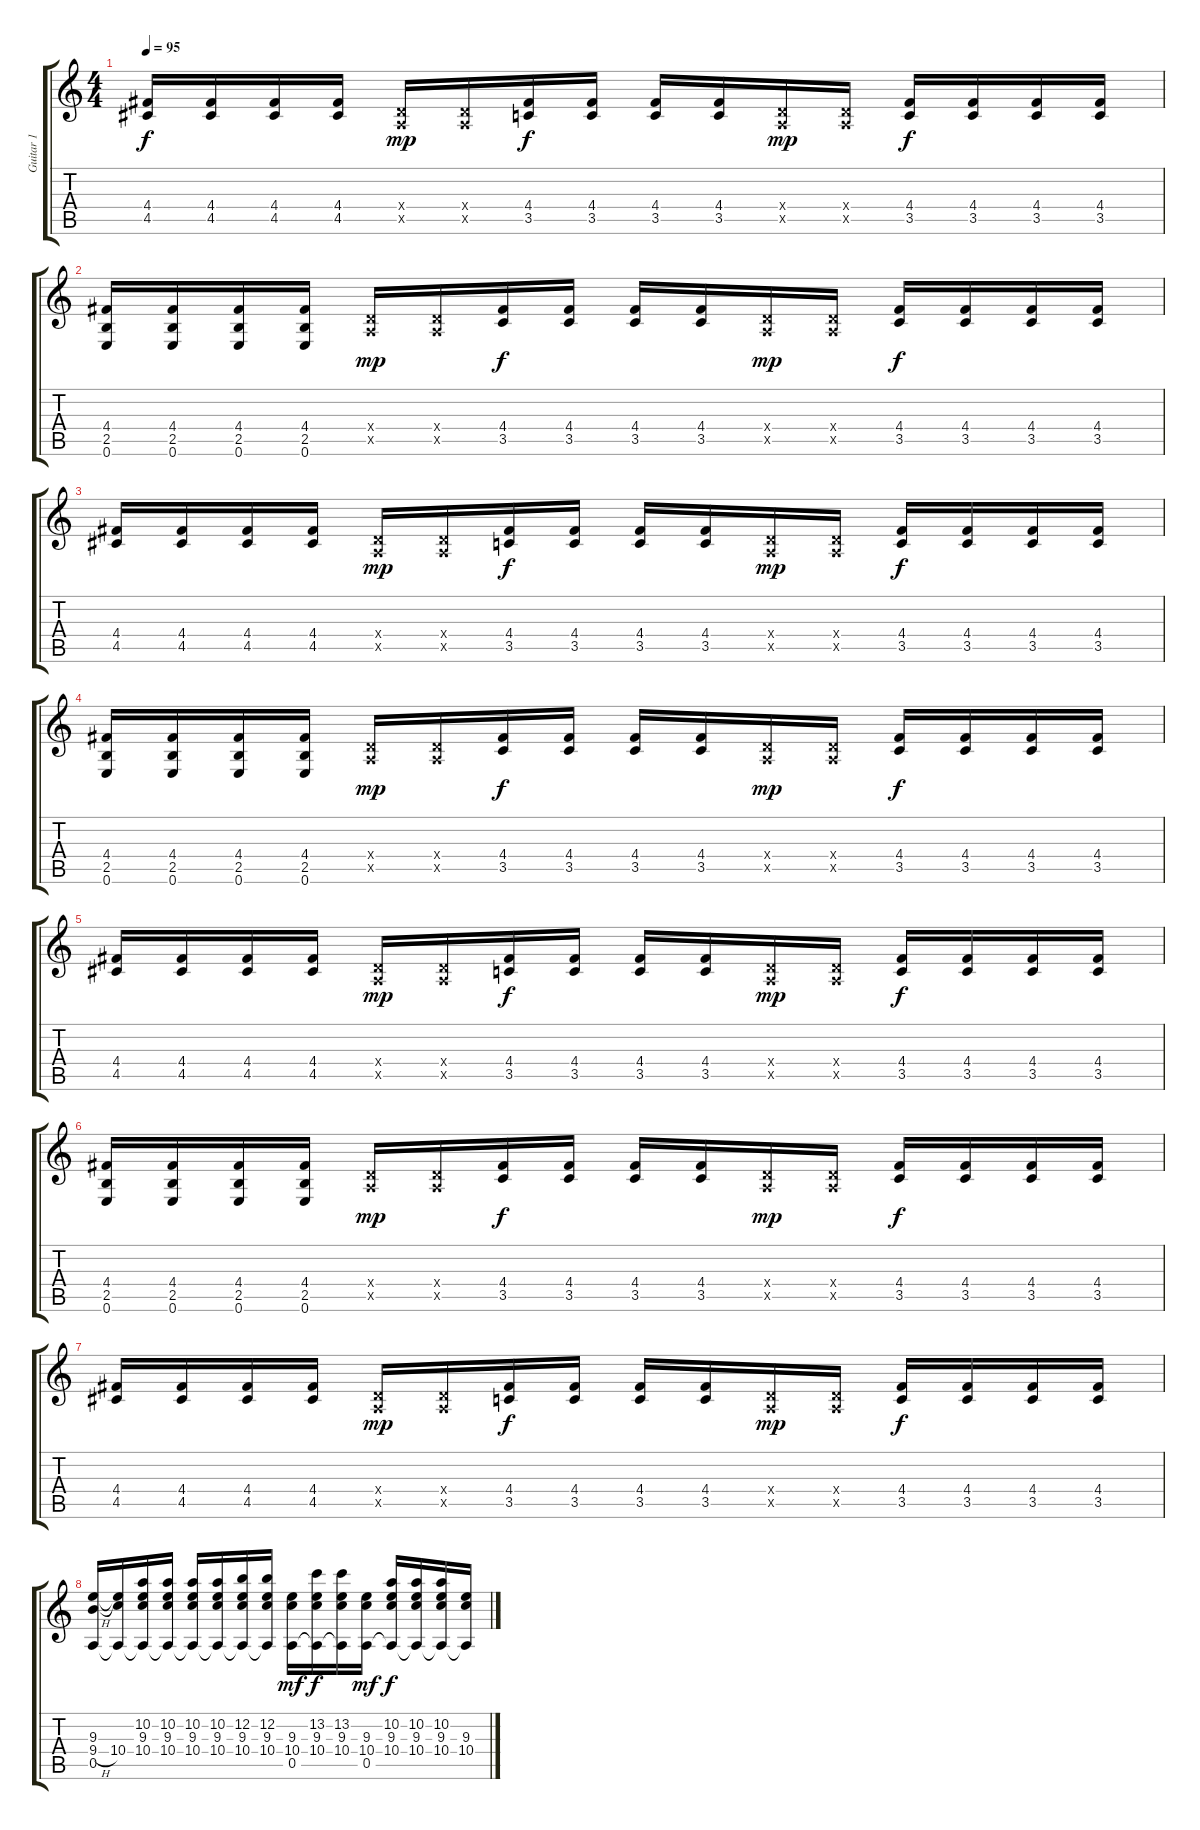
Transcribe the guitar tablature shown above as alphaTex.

\track ("Guitar 1" "Guitar 1") {instrument distortionguitar}
\staff {score tabs}
\tuning (E4 B3 G3 D3 A2 E2) {hide}
\ts (4 4)
\tempo 95
\clef g2
\ks c
(4.4 4.5).16{dy f} (4.4 4.5).16 (4.4 4.5).16 (4.4 4.5).16 (0.4{x} 0.5{x}).16{dy mp} (0.4{x} 0.5{x}).16 (4.4 3.5).16{dy f} (4.4 3.5).16 (4.4 3.5).16 (4.4 3.5).16 (0.4{x} 0.5{x}).16{dy mp} (0.4{x} 0.5{x}).16 (4.4 3.5).16{dy f} (4.4 3.5).16 (4.4 3.5).16 (4.4 3.5).16 |
(4.4 2.5 0.6).16 (4.4 2.5 0.6).16 (4.4 2.5 0.6).16 (4.4 2.5 0.6).16 (0.4{x} 0.5{x}).16{dy mp} (0.4{x} 0.5{x}).16 (4.4 3.5).16{dy f} (4.4 3.5).16 (4.4 3.5).16 (4.4 3.5).16 (0.4{x} 0.5{x}).16{dy mp} (0.4{x} 0.5{x}).16 (4.4 3.5).16{dy f} (4.4 3.5).16 (4.4 3.5).16 (4.4 3.5).16 |
(4.4 4.5).16 (4.4 4.5).16 (4.4 4.5).16 (4.4 4.5).16 (0.4{x} 0.5{x}).16{dy mp} (0.4{x} 0.5{x}).16 (4.4 3.5).16{dy f} (4.4 3.5).16 (4.4 3.5).16 (4.4 3.5).16 (0.4{x} 0.5{x}).16{dy mp} (0.4{x} 0.5{x}).16 (4.4 3.5).16{dy f} (4.4 3.5).16 (4.4 3.5).16 (4.4 3.5).16 |
(4.4 2.5 0.6).16 (4.4 2.5 0.6).16 (4.4 2.5 0.6).16 (4.4 2.5 0.6).16 (0.4{x} 0.5{x}).16{dy mp} (0.4{x} 0.5{x}).16 (4.4 3.5).16{dy f} (4.4 3.5).16 (4.4 3.5).16 (4.4 3.5).16 (0.4{x} 0.5{x}).16{dy mp} (0.4{x} 0.5{x}).16 (4.4 3.5).16{dy f} (4.4 3.5).16 (4.4 3.5).16 (4.4 3.5).16 |
(4.4 4.5).16 (4.4 4.5).16 (4.4 4.5).16 (4.4 4.5).16 (0.4{x} 0.5{x}).16{dy mp} (0.4{x} 0.5{x}).16 (4.4 3.5).16{dy f} (4.4 3.5).16 (4.4 3.5).16 (4.4 3.5).16 (0.4{x} 0.5{x}).16{dy mp} (0.4{x} 0.5{x}).16 (4.4 3.5).16{dy f} (4.4 3.5).16 (4.4 3.5).16 (4.4 3.5).16 |
(4.4 2.5 0.6).16 (4.4 2.5 0.6).16 (4.4 2.5 0.6).16 (4.4 2.5 0.6).16 (0.4{x} 0.5{x}).16{dy mp} (0.4{x} 0.5{x}).16 (4.4 3.5).16{dy f} (4.4 3.5).16 (4.4 3.5).16 (4.4 3.5).16 (0.4{x} 0.5{x}).16{dy mp} (0.4{x} 0.5{x}).16 (4.4 3.5).16{dy f} (4.4 3.5).16 (4.4 3.5).16 (4.4 3.5).16 |
(4.4 4.5).16 (4.4 4.5).16 (4.4 4.5).16 (4.4 4.5).16 (0.4{x} 0.5{x}).16{dy mp} (0.4{x} 0.5{x}).16 (4.4 3.5).16{dy f} (4.4 3.5).16 (4.4 3.5).16 (4.4 3.5).16 (0.4{x} 0.5{x}).16{dy mp} (0.4{x} 0.5{x}).16 (4.4 3.5).16{dy f} (4.4 3.5).16 (4.4 3.5).16 (4.4 3.5).16 |
(9.3 9.4{h} 0.5).16{volume 9} (9.3{t} 10.4 0.5{t}).16 (10.2 9.3 10.4 0.5{t}).16 (10.2 9.3 10.4 0.5{t}).16 (10.2 9.3 10.4 0.5{t}).16 (10.2 9.3 10.4 0.5{t}).16 (12.2 9.3 10.4 0.5{t}).16 (12.2 9.3 10.4 0.5{t}).16 (9.3 10.4 0.5).16{dy mf} (13.2 9.3 10.4 0.5{t}).16{dy f} (13.2 9.3 10.4 0.5{t}).16 (9.3 10.4 0.5).16{dy mf} (10.2 9.3 10.4 0.5{t}).16{dy f} (10.2 9.3 10.4 0.5{t}).16 (10.2 9.3 10.4 0.5{t}).16 (9.3 10.4 0.5{t}).16
